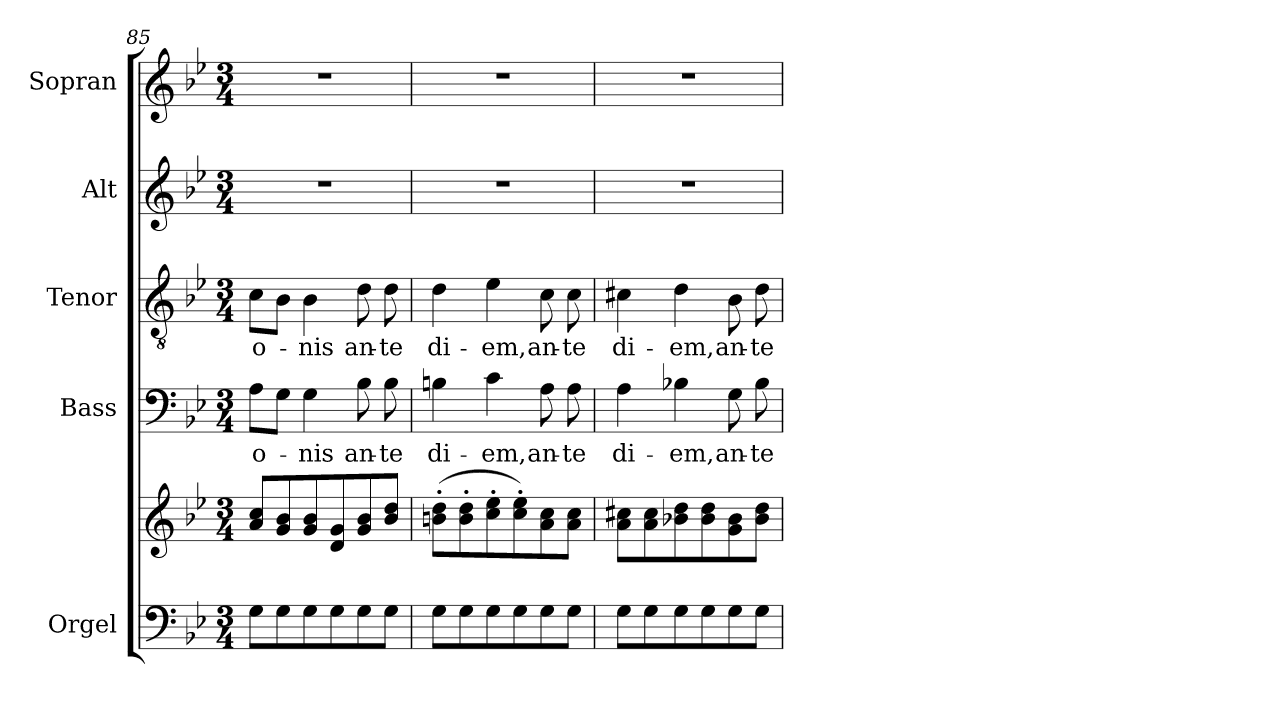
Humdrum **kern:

**kern	**kern	**kern	**text	**kern	**text	**kern	**kern
*part5	*part5	*part4	*part4	*part3	*part3	*part2	*part1
*staff6	*staff5	*staff4	*staff4	*staff3	*staff3	*staff2	*staff1
*I"Orgel	*	*I"Bass	*	*I"Tenor	*	*I"Alt	*I"Sopran
*I'Org.	*	*I'B.	*	*I'T.	*	*I'A.	*I'S.
*clefF4	*clefG2	*clefF4	*	*clefGv2	*	*clefG2	*clefG2
*k[b-e-]	*k[b-e-]	*k[b-e-]	*	*k[b-e-]	*	*k[b-e-]	*k[b-e-]
*B-:	*B-:	*B-:	*	*B-:	*	*B-:	*B-:
*M3/4	*M3/4	*M3/4	*	*M3/4	*	*M3/4	*M3/4
=85	=85	=85	=85	=85	=85	=85	=85
!	!	!	!LO:LY:b	!	!LO:LY:b	!	!
8G\L	8a/ 8cc/L	8A\L	-o-	8c\L	-o-	2.r	2.r
8G\	8g/ 8b-/	8G\J	.	8B-\J	.	.	.
!	!	!	!LO:LY:b	!	!LO:LY:b	!	!
8G\	8g/ 8b-/	4G\	-nis	4B-\	-nis	.	.
8G\	8d/ 8g/	.	.	.	.	.	.
!	!	!	!LO:LY:b	!	!LO:LY:b	!	!
8G\	8g/ 8b-/	8B-\	an-	8d\	an-	.	.
!	!	!	!LO:LY:b	!	!LO:LY:b	!	!
8G\J	8b-/ 8dd/J	8B-\	-te	8d\	-te	.	.
=86	=86	=86	=86	=86	=86	=86	=86
!	!	!	!LO:LY:b	!	!LO:LY:b	!	!
8G\L	(>8bn\'> 8dd\'>L	4Bn\	di-	4d\	di-	2.r	2.r
8G\	8b\'> 8dd\'>	.	.	.	.	.	.
!	!	!	!LO:LY:b	!	!LO:LY:b	!	!
8G\	8cc\'> 8ee-\'>	4c\	-em,	4e-\	-em,	.	.
8G\	8cc\'> 8ee-\'>)	.	.	.	.	.	.
!	!	!	!LO:LY:b	!	!LO:LY:b	!	!
8G\	8a\ 8cc\	8A\	an-	8c\	an-	.	.
!	!	!	!LO:LY:b	!	!LO:LY:b	!	!
8G\J	8a\ 8cc\J	8A\	-te	8c\	-te	.	.
=87	=87	=87	=87	=87	=87	=87	=87
!	!	!	!LO:LY:b	!	!LO:LY:b	!	!
8G\L	8a\ 8cc#X\L	4A\	di-	4c#X\	di-	2.r	2.r
8G\	8a\ 8cc#\	.	.	.	.	.	.
!	!	!	!LO:LY:b	!	!LO:LY:b	!	!
8G\	8b-X\ 8dd\	4B-X\	-em,	4d\	-em,	.	.
8G\	8b-\ 8dd\	.	.	.	.	.	.
!	!	!	!LO:LY:b	!	!LO:LY:b	!	!
8G\	8g\ 8b-\	8G\	an-	8B-\	an-	.	.
!	!	!	!LO:LY:b	!	!LO:LY:b	!	!
8G\J	8b-\ 8dd\J	8B-\	-te	8d\	-te	.	.
=	=	=	=	=	=	=	=
*-	*-	*-	*-	*-	*-	*-	*-
